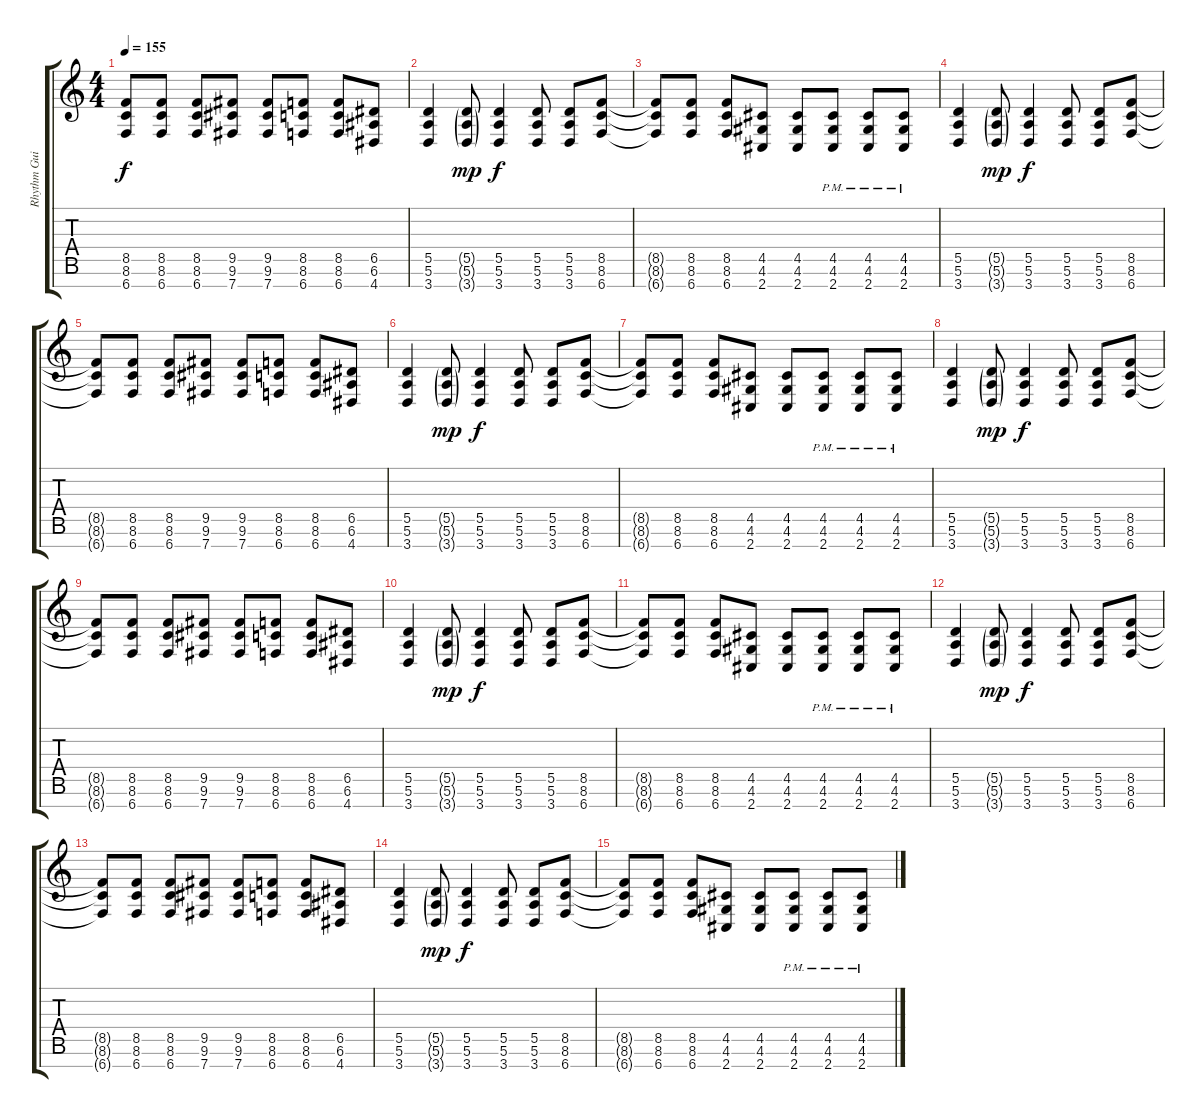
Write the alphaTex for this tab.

\track ("Rhythm Guitar R" "Rhythm Gui") {instrument distortionguitar}
\staff {score tabs}
\tuning (E4 B3 G3 D3 A2 E2 B1) {hide}
\ts (4 4)
\tempo 155
\clef g2
\ks c
(8.5{t} 8.6{t} 6.7{t}).8{dy f} (8.5 8.6 6.7).8 (8.5 8.6 6.7).8 (9.5 9.6 7.7).8 (9.5 9.6 7.7).8 (8.5 8.6 6.7).8 (8.5 8.6 6.7).8 (6.5 6.6 4.7).8 |
(5.5 5.6 3.7).4 (5.5{g} 5.6{g} 3.7{g}).8{dy mp} (5.5 5.6 3.7).4{dy f} (5.5 5.6 3.7).8 (5.5 5.6 3.7).8 (8.5 8.6 6.7).8 |
(8.5{t} 8.6{t} 6.7{t}).8 (8.5 8.6 6.7).8 (8.5 8.6 6.7).8 (4.5 4.6 2.7).8 (4.5 4.6 2.7).8 (4.5{pm} 4.6{pm} 2.7{pm}).8 (4.5{pm} 4.6{pm} 2.7{pm}).8 (4.5{pm} 4.6{pm} 2.7{pm}).8 |
(5.5 5.6 3.7).4 (5.5{g} 5.6{g} 3.7{g}).8{dy mp} (5.5 5.6 3.7).4{dy f} (5.5 5.6 3.7).8 (5.5 5.6 3.7).8 (8.5 8.6 6.7).8 |
(8.5{t} 8.6{t} 6.7{t}).8 (8.5 8.6 6.7).8 (8.5 8.6 6.7).8 (9.5 9.6 7.7).8 (9.5 9.6 7.7).8 (8.5 8.6 6.7).8 (8.5 8.6 6.7).8 (6.5 6.6 4.7).8 |
(5.5 5.6 3.7).4 (5.5{g} 5.6{g} 3.7{g}).8{dy mp} (5.5 5.6 3.7).4{dy f} (5.5 5.6 3.7).8 (5.5 5.6 3.7).8 (8.5 8.6 6.7).8 |
(8.5{t} 8.6{t} 6.7{t}).8 (8.5 8.6 6.7).8 (8.5 8.6 6.7).8 (4.5 4.6 2.7).8 (4.5 4.6 2.7).8 (4.5{pm} 4.6{pm} 2.7{pm}).8 (4.5{pm} 4.6{pm} 2.7{pm}).8 (4.5{pm} 4.6{pm} 2.7{pm}).8 |
(5.5 5.6 3.7).4 (5.5{g} 5.6{g} 3.7{g}).8{dy mp} (5.5 5.6 3.7).4{dy f} (5.5 5.6 3.7).8 (5.5 5.6 3.7).8 (8.5 8.6 6.7).8 |
(8.5{t} 8.6{t} 6.7{t}).8 (8.5 8.6 6.7).8 (8.5 8.6 6.7).8 (9.5 9.6 7.7).8 (9.5 9.6 7.7).8 (8.5 8.6 6.7).8 (8.5 8.6 6.7).8 (6.5 6.6 4.7).8 |
(5.5 5.6 3.7).4 (5.5{g} 5.6{g} 3.7{g}).8{dy mp} (5.5 5.6 3.7).4{dy f} (5.5 5.6 3.7).8 (5.5 5.6 3.7).8 (8.5 8.6 6.7).8 |
(8.5{t} 8.6{t} 6.7{t}).8 (8.5 8.6 6.7).8 (8.5 8.6 6.7).8 (4.5 4.6 2.7).8 (4.5 4.6 2.7).8 (4.5{pm} 4.6{pm} 2.7{pm}).8 (4.5{pm} 4.6{pm} 2.7{pm}).8 (4.5{pm} 4.6{pm} 2.7{pm}).8 |
(5.5 5.6 3.7).4 (5.5{g} 5.6{g} 3.7{g}).8{dy mp} (5.5 5.6 3.7).4{dy f} (5.5 5.6 3.7).8 (5.5 5.6 3.7).8 (8.5 8.6 6.7).8 |
(8.5{t} 8.6{t} 6.7{t}).8 (8.5 8.6 6.7).8 (8.5 8.6 6.7).8 (9.5 9.6 7.7).8 (9.5 9.6 7.7).8 (8.5 8.6 6.7).8 (8.5 8.6 6.7).8 (6.5 6.6 4.7).8 |
(5.5 5.6 3.7).4 (5.5{g} 5.6{g} 3.7{g}).8{dy mp} (5.5 5.6 3.7).4{dy f} (5.5 5.6 3.7).8 (5.5 5.6 3.7).8 (8.5 8.6 6.7).8 |
(8.5{t} 8.6{t} 6.7{t}).8 (8.5 8.6 6.7).8 (8.5 8.6 6.7).8 (4.5 4.6 2.7).8 (4.5 4.6 2.7).8 (4.5{pm} 4.6{pm} 2.7{pm}).8 (4.5{pm} 4.6{pm} 2.7{pm}).8 (4.5{pm} 4.6{pm} 2.7{pm}).8
